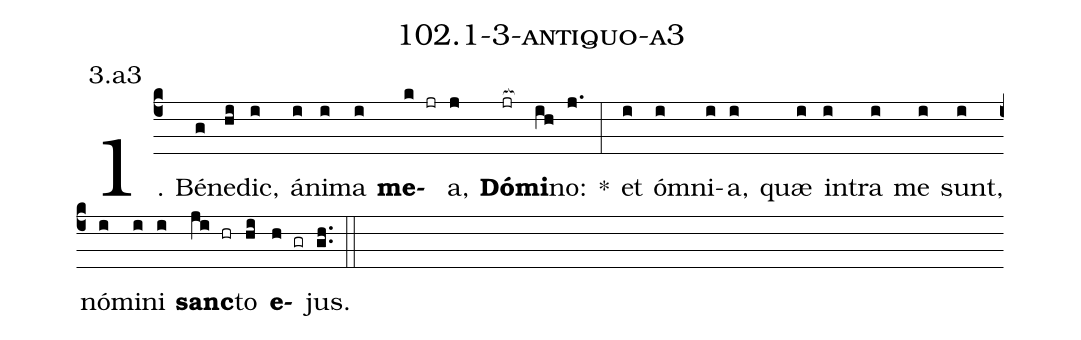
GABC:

name: 102.1-3-antiquo-a3;
annotation: 3.a3;
%%
(c4)1. Bé(g)ne(hi)dic,(i) á(i)ni(i)ma(i) <b>me</b>(k jr)a,(j) <b>Dó</b>(jr[ocb:1{])<b>mi</b>(ih[ocb:0}])no:(j.) *(:) et(i) óm(i)ni(i)a,(i) quæ(i) in(i)tra(i) me(i) sunt,(i) nó(i)mi(i)ni(i) <b>sanc</b>(ji hr)to(hi) <b>e</b>(h gr)jus.(gh..) (::)
